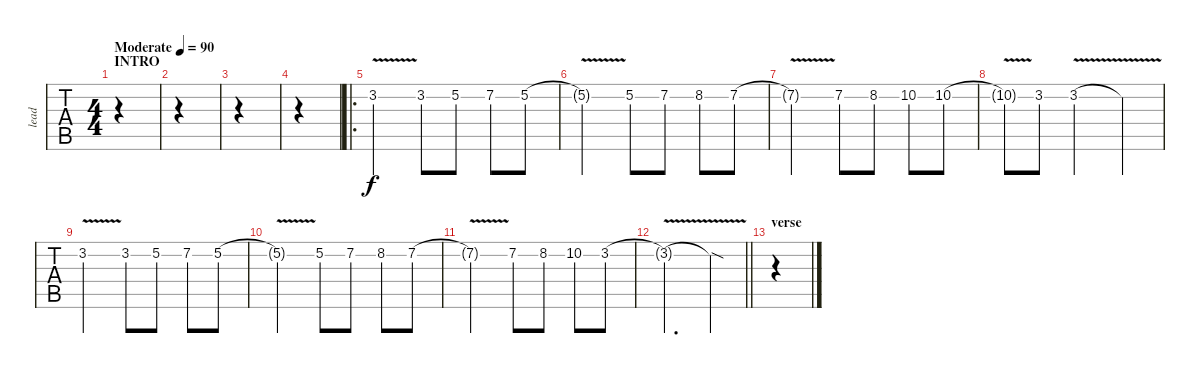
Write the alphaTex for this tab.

\track ("lead" "lead") {instrument distortionguitar}
\staff {tabs}
\tuning (E4 B3 G3 D3 A2 E2) {hide}
\ts (4 4)
\section ("" "INTRO")
\tempo (90 "Moderate")
\clef g2
\ks c
|
|
|
|
\ro
3.2{v}.2 3.2.8 5.2.8 7.2.8 5.2.8 |
5.2{v t}.2 5.2.8 7.2.8 8.2.8 7.2.8 |
7.2{v t}.2 7.2.8 8.2.8 10.2.8 10.2.8 |
10.2{v t}.8 3.2.8 3.2{v}.2 3.2{t}.4 |
3.2{v}.2 3.2.8 5.2.8 7.2.8 5.2.8 |
5.2{v t}.2 5.2.8 7.2.8 8.2.8 7.2.8 |
7.2{v t}.2 7.2.8 8.2.8 10.2.8 3.2.8 |
\barLineRight lightlight
3.2{v t}.2{d} 3.2{sod t}.4 |
\section ("" "verse")
